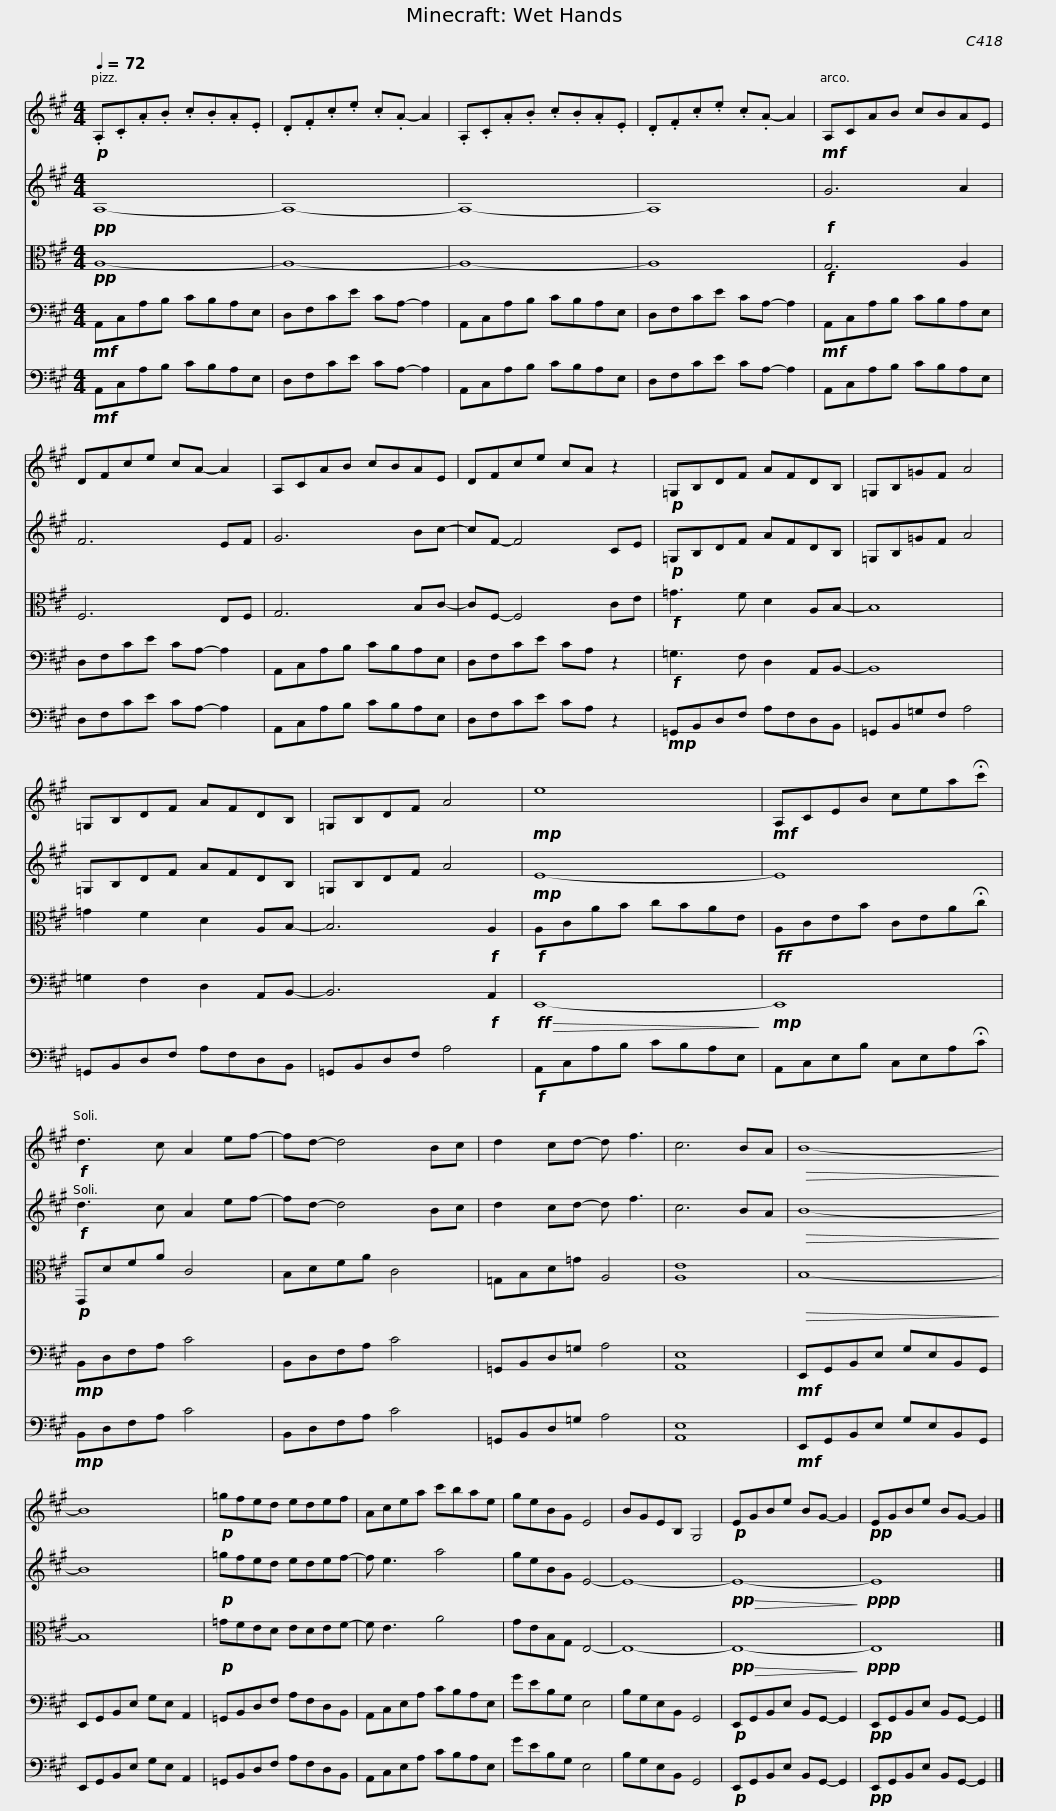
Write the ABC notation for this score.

X:1
%%score 1 2 3 4 5
L:1/8
Q:1/4=72
M:4/4
I:linebreak $
K:A
V:1 treble
V:2 treble
V:3 alto
V:4 bass
V:5 bass transpose=-12
V:1
!p! .A,.C.A.B .c.B.A.E | .D.F.c.e .c.A- A2 | .A,.C.A.B .c.B.A.E | .D.F.c.e .c.A- A2 |$!mf! A,CAB cBAE | %5
 DFce cA- A2 | A,CAB cBAE | DFce cA z2 |$!p! =G,B,DF AFDB, | =G,B,=GF A4 | %10
 =G,B,DF AFDB, | =G,B,DF A4 |$!mp! e8 |!mf! A,CEB cea!fermata!c' |$!f! d3 c A2 ef- | %15
 fd- d4 Bc | d2 cd- d f3 | c6 BA |$!>(! B8-!>)! | B8 | %20
!p! =gfed edef | Acea c'bae |$ geBG E4 | BGEB, G,4 |!p! EGBe BG- G2 | %25
!pp! EGBe BG- G2 |] %26
V:2
!pp! A,8- | A,8- | A,8- | A,8 |$!f! G6 A2 | %5
 F6 EF | G6 Bc- | cF- F4 CE |$!p! =G,B,DF AFDB, | =G,B,=GF A4 | %10
 =G,B,DF AFDB, | =G,B,DF A4 |$!mp! E8- | E8 |$!f! d3 c A2 ef- | %15
 fd- d4 Bc | d2 cd- d f3 | c6 BA |$!>(! B8-!>)! | B8 | %20
!p! =gfed edef- | f e3 a4 |$ geBG E4- | E8- |!pp!!>(! E8-!>)! | %25
!ppp! E8 |] %26
V:3
!pp! A,8- | A,8- | A,8- | A,8 |$!f! G,6 A,2 | %5
 F,6 E,F, | G,6 B,C- | CF,- F,4 CE |$!f! =G3 F D2 A,B,- | B,8 | %10
 =G2 F2 D2 A,B,- | B,6!f! A,2 |$!f! A,CAB cBAE |!ff! A,CEB CEA!fermata!c |$!p! G,,DFA C4 | %15
 B,DFA C4 | =G,B,D=G A,4 | [A,E]8 |$!>(! B,8-!>)! | B,8 | %20
!p! =GFED EDEF- | F E3 A4 |$ GEB,G, E,4- | E,8- |!pp!!>(! E,8-!>)! | %25
!ppp! E,8 |] %26
V:4
!mf! A,,C,A,B, CB,A,E, | D,F,CE CA,- A,2 | A,,C,A,B, CB,A,E, | D,F,CE CA,- A,2 |$!mf! A,,C,A,B, CB,A,E, | %5
 D,F,CE CA,- A,2 | A,,C,A,B, CB,A,E, | D,F,CE CA, z2 |$!f! =G,3 F, D,2 A,,B,,- | B,,8 | %10
 =G,2 F,2 D,2 A,,B,,- | B,,6!f! A,,2 |$!ff!!>(! E,,8-!>)! |!mp! E,,8 |$!mp! B,,D,F,A, C4 | %15
 B,,D,F,A, C4 | =G,,B,,D,=G, A,4 | [A,,E,]8 |$!mf! E,,G,,B,,E, G,E,B,,G,, | E,,G,,B,,E, G,E, A,,2 | %20
 =G,,B,,D,F, A,F,D,B,, | A,,C,E,A, CB,A,E, |$ GEB,G, E,4 | B,G,E,B,, G,,4 |!p! E,,G,,B,,E, B,,G,,- G,,2 | %25
!pp! E,,G,,B,,E, B,,G,,- G,,2 |] %26
V:5
!mf! A,,C,A,B, CB,A,E, | D,F,CE CA,- A,2 | A,,C,A,B, CB,A,E, | D,F,CE CA,- A,2 |$ A,,C,A,B, CB,A,E, | %5
 D,F,CE CA,- A,2 | A,,C,A,B, CB,A,E, | D,F,CE CA, z2 |$!mp! =G,,B,,D,F, A,F,D,B,, | =G,,B,,=G,F, A,4 | %10
 =G,,B,,D,F, A,F,D,B,, | =G,,B,,D,F, A,4 |$!f! A,,C,A,B, CB,A,E, | A,,C,E,B, C,E,A,!fermata!C |$!mp! B,,D,F,A, C4 | %15
 B,,D,F,A, C4 | =G,,B,,D,=G, A,4 | [A,,E,]8 |$!mf! E,,G,,B,,E, G,E,B,,G,, | E,,G,,B,,E, G,E, A,,2 | %20
 =G,,B,,D,F, A,F,D,B,, | A,,C,E,A, CB,A,E, |$ GEB,G, E,4 | B,G,E,B,, G,,4 |!p! E,,G,,B,,E, B,,G,,- G,,2 | %25
!pp! E,,G,,B,,E, B,,G,,- G,,2 |] %26
